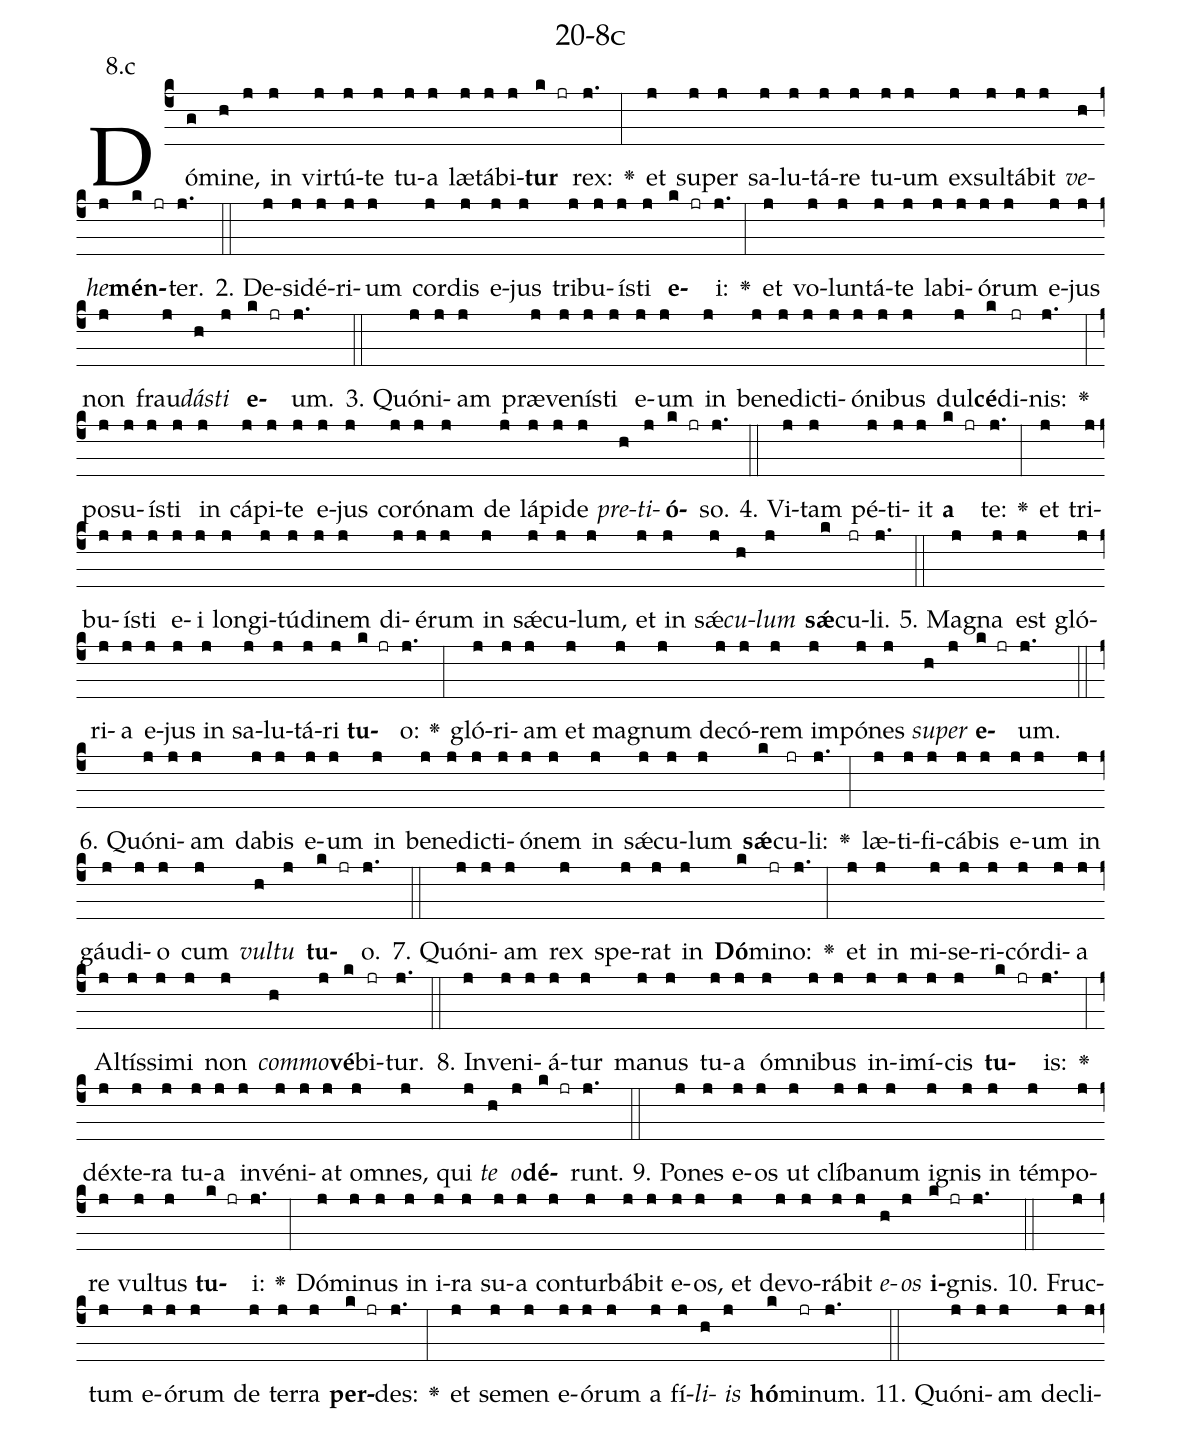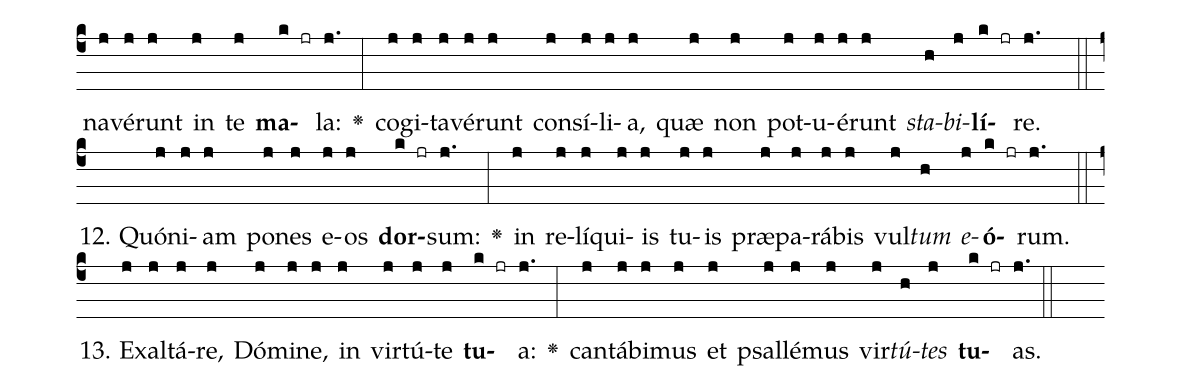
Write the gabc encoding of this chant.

name: 20-8c;
annotation: 8.c;
%%
(c4)Dó(g)mi(h)ne,(j) in(j) vir(j)tú(j)te(j) tu(j)a(j) læ(j)tá(j)bi(j)<b>tur</b>(k jr) rex:(j.) <v>\greheightstar</v>(:) et(j) su(j)per(j) sa(j)lu(j)tá(j)re(j) tu(j)um(j) ex(j)sul(j)tá(j)bit(j) <i>ve</i>(h)<i>he</i>(j)<b>mén</b>(k jr)ter.(j.) (::)
2. De(j)si(j)dé(j)ri(j)um(j) cor(j)dis(j) e(j)jus(j) tri(j)bu(j)ís(j)ti(j) <b>e</b>(k jr)i:(j.) <v>\greheightstar</v>(:) et(j) vo(j)lun(j)tá(j)te(j) la(j)bi(j)ó(j)rum(j) e(j)jus(j) non(j) frau(j)<i>dás</i>(h)<i>ti</i>(j) <b>e</b>(k jr)um.(j.) (::)
3. Quón(j)i(j)am(j) præ(j)ve(j)nís(j)ti(j) e(j)um(j) in(j) be(j)ne(j)dic(j)ti(j)ó(j)ni(j)bus(j) dul(j)<b>cé</b>(k)di(jr)nis:(j.) <v>\greheightstar</v>(:) po(j)su(j)ís(j)ti(j) in(j) cá(j)pi(j)te(j) e(j)jus(j) co(j)ró(j)nam(j) de(j) lá(j)pi(j)de(j) <i>pre</i>(h)<i>ti</i>(j)<b>ó</b>(k jr)so.(j.) (::)
4. Vi(j)tam(j) pé(j)ti(j)it(j) <b>a</b>(k jr) te:(j.) <v>\greheightstar</v>(:) et(j) tri(j)bu(j)ís(j)ti(j) e(j)i(j) lon(j)gi(j)tú(j)di(j)nem(j) di(j)é(j)rum(j) in(j) sǽ(j)cu(j)lum,(j) et(j) in(j) sǽ(j)<i>cu</i>(h)<i>lum</i>(j) <b>sǽ</b>(k)cu(jr)li.(j.) (::)
5. Ma(j)gna(j) est(j) gló(j)ri(j)a(j) e(j)jus(j) in(j) sa(j)lu(j)tá(j)ri(j) <b>tu</b>(k jr)o:(j.) <v>\greheightstar</v>(:) gló(j)ri(j)am(j) et(j) ma(j)gnum(j) de(j)có(j)rem(j) im(j)pó(j)nes(j) <i>su</i>(h)<i>per</i>(j) <b>e</b>(k jr)um.(j.) (::)
6. Quón(j)i(j)am(j) da(j)bis(j) e(j)um(j) in(j) be(j)ne(j)dic(j)ti(j)ó(j)nem(j) in(j) sǽ(j)cu(j)lum(j) <b>sǽ</b>(k)cu(jr)li:(j.) <v>\greheightstar</v>(:) læ(j)ti(j)fi(j)cá(j)bis(j) e(j)um(j) in(j) gáu(j)di(j)o(j) cum(j) <i>vul</i>(h)<i>tu</i>(j) <b>tu</b>(k jr)o.(j.) (::)
7. Quón(j)i(j)am(j) rex(j) spe(j)rat(j) in(j) <b>Dó</b>(k)mi(jr)no:(j.) <v>\greheightstar</v>(:) et(j) in(j) mi(j)se(j)ri(j)cór(j)di(j)a(j) Al(j)tís(j)si(j)mi(j) non(j) <i>com</i>(h)<i>mo</i>(j)<b>vé</b>(k)bi(jr)tur.(j.) (::)
8. In(j)ve(j)ni(j)á(j)tur(j) ma(j)nus(j) tu(j)a(j) óm(j)ni(j)bus(j) in(j)i(j)mí(j)cis(j) <b>tu</b>(k jr)is:(j.) <v>\greheightstar</v>(:) déx(j)te(j)ra(j) tu(j)a(j) in(j)vé(j)ni(j)at(j) om(j)nes,(j) qui(j) <i>te</i>(h) <i>o</i>(j)<b>dé</b>(k jr)runt.(j.) (::)
9. Po(j)nes(j) e(j)os(j) ut(j) clí(j)ba(j)num(j) i(j)gnis(j) in(j) tém(j)po(j)re(j) vul(j)tus(j) <b>tu</b>(k jr)i:(j.) <v>\greheightstar</v>(:) Dó(j)mi(j)nus(j) in(j) i(j)ra(j) su(j)a(j) con(j)tur(j)bá(j)bit(j) e(j)os,(j) et(j) de(j)vo(j)rá(j)bit(j) <i>e</i>(h)<i>os</i>(j) <b>i</b>(k jr)gnis.(j.) (::)
10. Fruc(j)tum(j) e(j)ó(j)rum(j) de(j) ter(j)ra(j) <b>per</b>(k jr)des:(j.) <v>\greheightstar</v>(:) et(j) se(j)men(j) e(j)ó(j)rum(j) a(j) fí(j)<i>li</i>(h)<i>is</i>(j) <b>hó</b>(k)mi(jr)num.(j.) (::)
11. Quón(j)i(j)am(j) de(j)cli(j)na(j)vé(j)runt(j) in(j) te(j) <b>ma</b>(k jr)la:(j.) <v>\greheightstar</v>(:) co(j)gi(j)ta(j)vé(j)runt(j) con(j)sí(j)li(j)a,(j) quæ(j) non(j) pot(j)u(j)é(j)runt(j) <i>sta</i>(h)<i>bi</i>(j)<b>lí</b>(k jr)re.(j.) (::)
12. Quón(j)i(j)am(j) po(j)nes(j) e(j)os(j) <b>dor</b>(k jr)sum:(j.) <v>\greheightstar</v>(:) in(j) re(j)lí(j)qui(j)is(j) tu(j)is(j) præ(j)pa(j)rá(j)bis(j) vul(j)<i>tum</i>(h) <i>e</i>(j)<b>ó</b>(k jr)rum.(j.) (::)
13. Ex(j)al(j)tá(j)re,(j) Dó(j)mi(j)ne,(j) in(j) vir(j)tú(j)te(j) <b>tu</b>(k jr)a:(j.) <v>\greheightstar</v>(:) can(j)tá(j)bi(j)mus(j) et(j) psal(j)lé(j)mus(j) vir(j)<i>tú</i>(h)<i>tes</i>(j) <b>tu</b>(k jr)as.(j.) (::)
